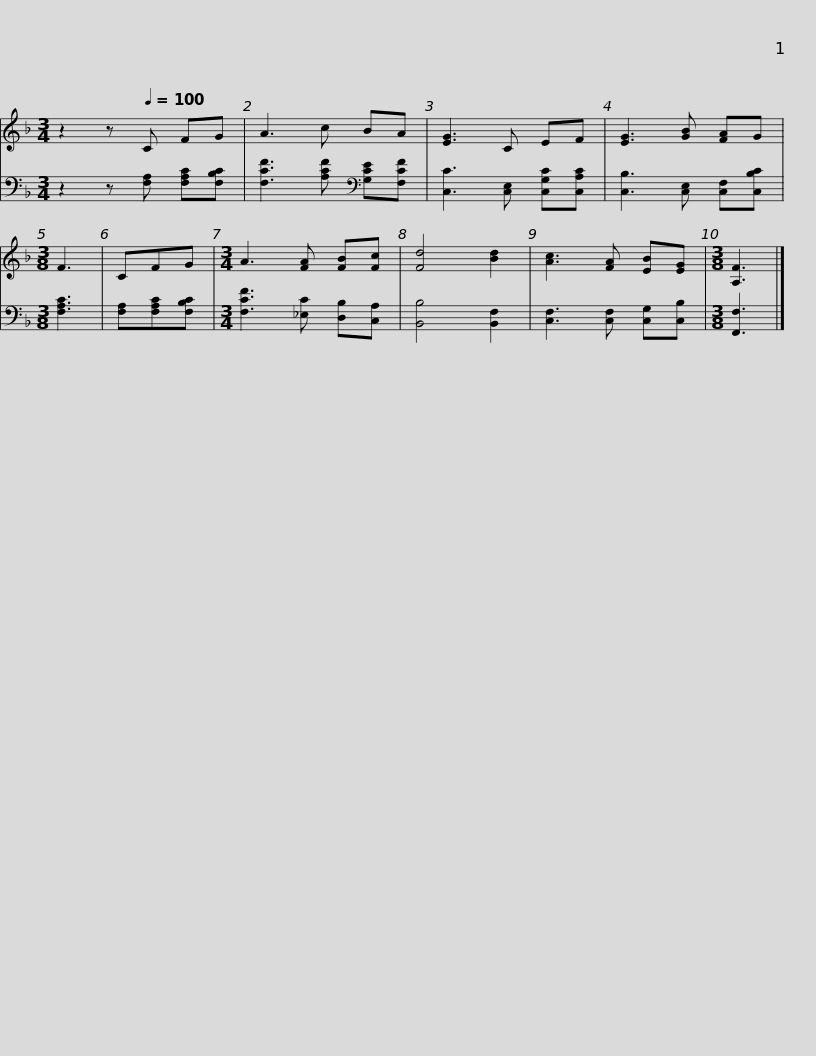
X:1
%%score { 1 | 2 }
L:1/8
M:3/4
I:linebreak $
K:F
V:1 treble
V:2 bass
V:1
 z2 z[Q:1/4=100] C FG | A3 c BA | [EG]3 C EF | [EG]3 [GB] [FA]G |[M:3/8] F3 | %5
 CFG |[M:3/4] A3 [FA] [FB][Fc] | [Fd]4 [Bd]2 |$ [Ac]3 [FA] [EB][EG] |[M:3/8] [A,F]3 |] %10
V:2
 z2 z [F,A,] [F,A,C][F,B,C] | [F,CF]3 [A,CF][K:bass] [G,CE][F,CF] | [C,C]3 [C,E,] [C,G,C][C,A,C] | [C,B,]3 [C,E,] [C,F,][C,B,C] |[M:3/8] [F,A,C]3 | %5
 [F,A,][F,A,C][F,B,C] |[M:3/4] [F,CF]3 [_E,C] [D,B,][C,A,] | [B,,B,]4 [B,,F,]2 |$ [C,F,]3 [C,F,] [C,G,][C,B,] |[M:3/8] [F,,F,]3 |] %10
